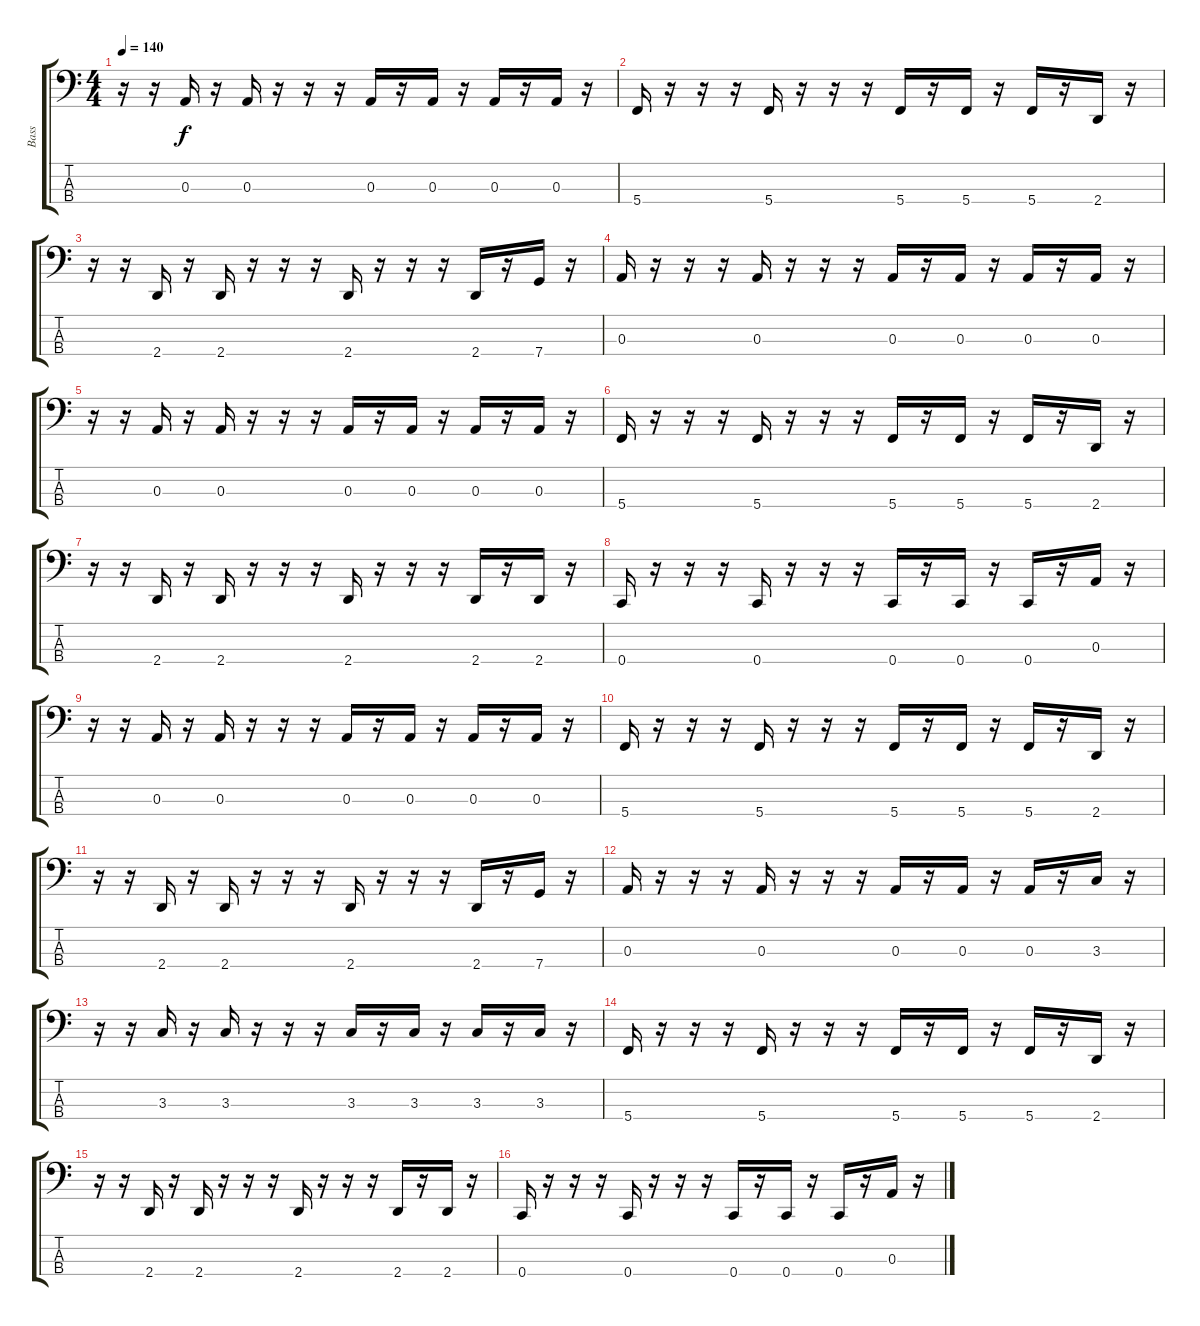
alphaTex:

\track ("Bass" "Bass") {instrument electricbasspick}
\staff {score tabs}
\tuning (G2 D2 A1 C1) {hide}
\ts (4 4)
\tempo 140
\clef f4
\ks c
r.16{dy f} r.16 0.3.16 r.16 0.3.16 r.16 r.16 r.16 0.3.16 r.16 0.3.16 r.16 0.3.16 r.16 0.3.16 r.16 |
5.4.16 r.16 r.16 r.16 5.4.16 r.16 r.16 r.16 5.4.16 r.16 5.4.16 r.16 5.4.16 r.16 2.4.16 r.16 |
r.16 r.16 2.4.16 r.16 2.4.16 r.16 r.16 r.16 2.4.16 r.16 r.16 r.16 2.4.16 r.16 7.4.16 r.16 |
0.3.16 r.16 r.16 r.16 0.3.16 r.16 r.16 r.16 0.3.16 r.16 0.3.16 r.16 0.3.16 r.16 0.3.16 r.16 |
r.16 r.16 0.3.16 r.16 0.3.16 r.16 r.16 r.16 0.3.16 r.16 0.3.16 r.16 0.3.16 r.16 0.3.16 r.16 |
5.4.16 r.16 r.16 r.16 5.4.16 r.16 r.16 r.16 5.4.16 r.16 5.4.16 r.16 5.4.16 r.16 2.4.16 r.16 |
r.16 r.16 2.4.16 r.16 2.4.16 r.16 r.16 r.16 2.4.16 r.16 r.16 r.16 2.4.16 r.16 2.4.16 r.16 |
0.4.16 r.16 r.16 r.16 0.4.16 r.16 r.16 r.16 0.4.16 r.16 0.4.16 r.16 0.4.16 r.16 0.3.16 r.16 |
r.16 r.16 0.3.16 r.16 0.3.16 r.16 r.16 r.16 0.3.16 r.16 0.3.16 r.16 0.3.16 r.16 0.3.16 r.16 |
5.4.16 r.16 r.16 r.16 5.4.16 r.16 r.16 r.16 5.4.16 r.16 5.4.16 r.16 5.4.16 r.16 2.4.16 r.16 |
r.16 r.16 2.4.16 r.16 2.4.16 r.16 r.16 r.16 2.4.16 r.16 r.16 r.16 2.4.16 r.16 7.4.16 r.16 |
0.3.16 r.16 r.16 r.16 0.3.16 r.16 r.16 r.16 0.3.16 r.16 0.3.16 r.16 0.3.16 r.16 3.3.16 r.16 |
r.16 r.16 3.3.16 r.16 3.3.16 r.16 r.16 r.16 3.3.16 r.16 3.3.16 r.16 3.3.16 r.16 3.3.16 r.16 |
5.4.16 r.16 r.16 r.16 5.4.16 r.16 r.16 r.16 5.4.16 r.16 5.4.16 r.16 5.4.16 r.16 2.4.16 r.16 |
r.16 r.16 2.4.16 r.16 2.4.16 r.16 r.16 r.16 2.4.16 r.16 r.16 r.16 2.4.16 r.16 2.4.16 r.16 |
0.4.16 r.16 r.16 r.16 0.4.16 r.16 r.16 r.16 0.4.16 r.16 0.4.16 r.16 0.4.16 r.16 0.3.16 r.16
